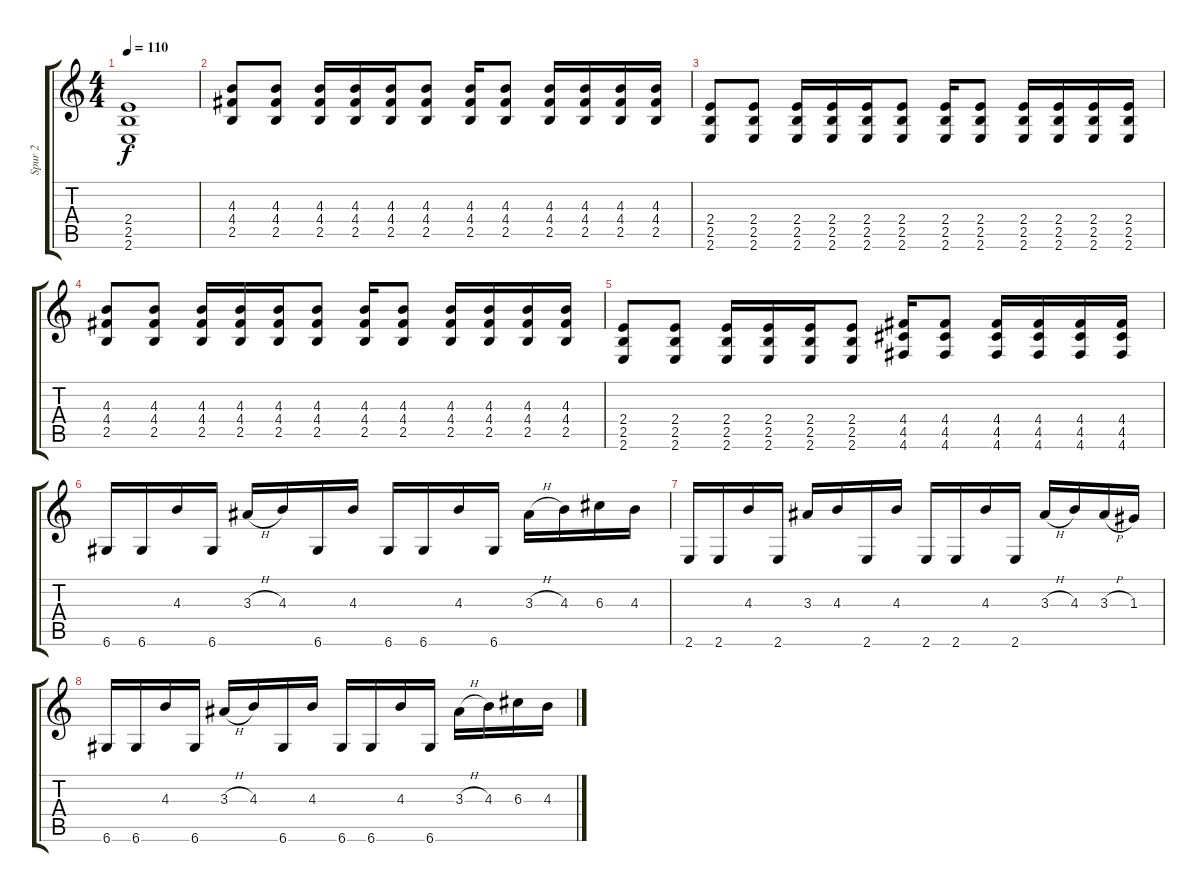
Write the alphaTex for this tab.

\track ("Spur 2" "Spur 2") {instrument distortionguitar}
\staff {score tabs}
\tuning (E4 B3 G3 D3 A2 D2) {hide}
\ts (4 4)
\tempo 110
\clef g2
\ks c
(2.4 2.5 2.6).1{dy f} |
(4.3 4.4 2.5).8 (4.3 4.4 2.5).8 (4.3 4.4 2.5).16 (4.3 4.4 2.5).16 (4.3 4.4 2.5).16 (4.3 4.4 2.5).8 (4.3 4.4 2.5).16 (4.3 4.4 2.5).8 (4.3 4.4 2.5).16 (4.3 4.4 2.5).16 (4.3 4.4 2.5).16 (4.3 4.4 2.5).16 |
(2.4 2.5 2.6).8 (2.4 2.5 2.6).8 (2.4 2.5 2.6).16 (2.4 2.5 2.6).16 (2.4 2.5 2.6).16 (2.4 2.5 2.6).8 (2.4 2.5 2.6).16 (2.4 2.5 2.6).8 (2.4 2.5 2.6).16 (2.4 2.5 2.6).16 (2.4 2.5 2.6).16 (2.4 2.5 2.6).16 |
(4.3 4.4 2.5).8 (4.3 4.4 2.5).8 (4.3 4.4 2.5).16 (4.3 4.4 2.5).16 (4.3 4.4 2.5).16 (4.3 4.4 2.5).8 (4.3 4.4 2.5).16 (4.3 4.4 2.5).8 (4.3 4.4 2.5).16 (4.3 4.4 2.5).16 (4.3 4.4 2.5).16 (4.3 4.4 2.5).16 |
(2.4 2.5 2.6).8 (2.4 2.5 2.6).8 (2.4 2.5 2.6).16 (2.4 2.5 2.6).16 (2.4 2.5 2.6).16 (2.4 2.5 2.6).8 (4.4 4.5 4.6).16 (4.4 4.5 4.6).8 (4.4 4.5 4.6).16 (4.4 4.5 4.6).16 (4.4 4.5 4.6).16 (4.4 4.5 4.6).16 |
6.6.16 6.6.16 4.3.16 6.6.16 3.3{h}.16 4.3.16 6.6.16 4.3.16 6.6.16 6.6.16 4.3.16 6.6.16 3.3{h}.16 4.3.16 6.3.16 4.3.16 |
2.6.16 2.6.16 4.3.16 2.6.16 3.3.16 4.3.16 2.6.16 4.3.16 2.6.16 2.6.16 4.3.16 2.6.16 3.3{h}.16 4.3.16 3.3{h}.16 1.3.16 |
6.6.16 6.6.16 4.3.16 6.6.16 3.3{h}.16 4.3.16 6.6.16 4.3.16 6.6.16 6.6.16 4.3.16 6.6.16 3.3{h}.16 4.3.16 6.3.16 4.3.16
